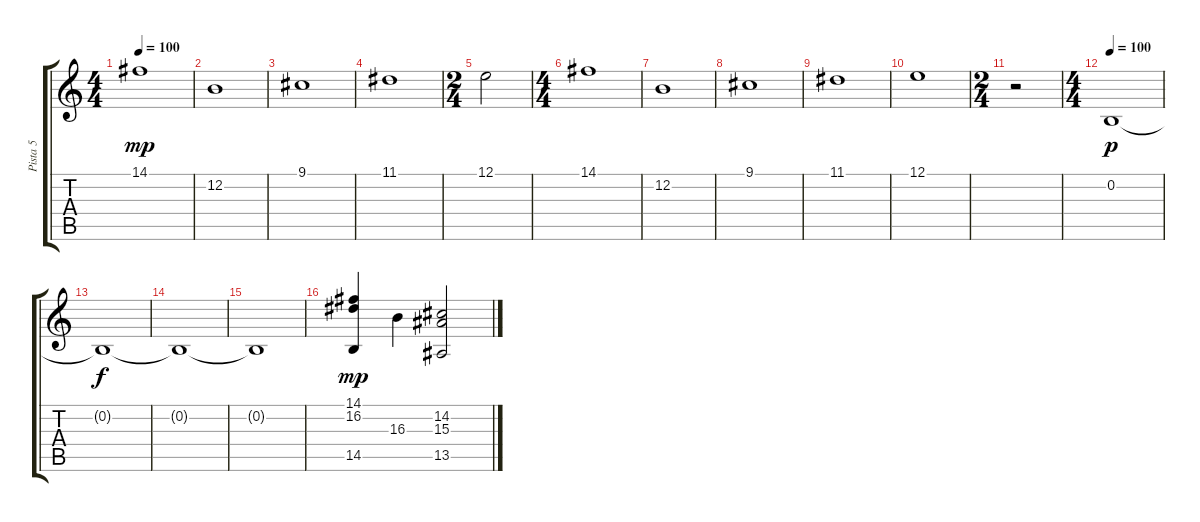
\track ("Pista 5" "Pista 5") {instrument stringensemble1}
\staff {score tabs}
\tuning (E4 B3 G3 D3 A2 E2) {hide}
\ts (4 4)
\tempo 100
\clef g2
\ks c
14.1.1{dy mp} |
12.2.1 |
9.1.1 |
11.1.1 |
\ts (2 4)
12.1.2 |
\ts (4 4)
14.1.1 |
12.2.1 |
9.1.1 |
11.1.1 |
12.1.1 |
\ts (2 4)
r.2 |
\ts (4 4)
\tempo 100
0.2.1{dy p} |
0.2{t}.1{dy f} |
0.2{t}.1 |
0.2{t}.1 |
(14.1 16.2 14.5).4{dy mp} 16.3.4 (14.2 15.3 13.5).2
